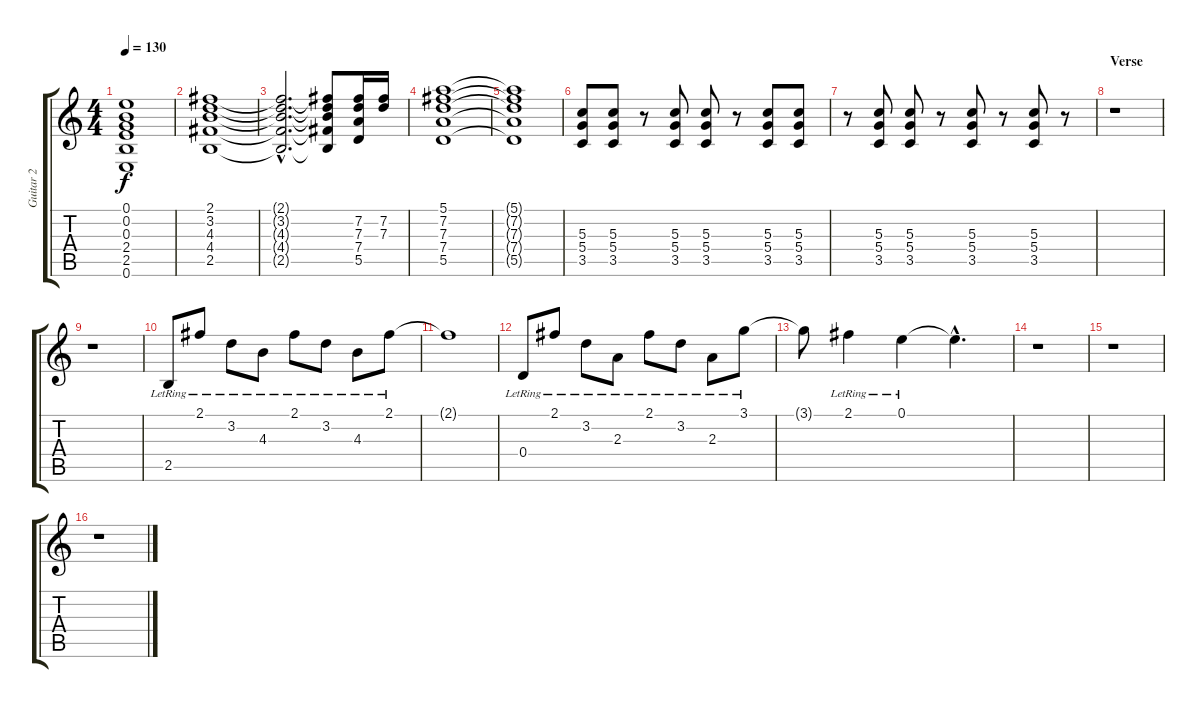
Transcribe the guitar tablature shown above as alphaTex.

\track ("Guitar 2" "Guitar 2") {instrument acousticguitarsteel}
\staff {score tabs}
\tuning (E4 B3 G3 D3 A2 E2) {hide}
\ts (4 4)
\tempo 130
\clef g2
\ks c
(0.1{t} 0.2{t} 0.3{t} 2.4{t} 2.5{t} 0.6{t}).1{dy f} |
(2.1 3.2 4.3 4.4 2.5).1 |
(2.1{hac t} 3.2{hac t} 4.3{hac t} 4.4{hac t} 2.5{hac t}).2{d} (2.1{t} 3.2{t} 4.3{t} 4.4{t} 2.5{t}).8 (7.2 7.3 7.4 5.5).16 (7.2 7.3).16 |
(5.1 7.2 7.3 7.4 5.5).1 |
(5.1{t} 7.2{t} 7.3{t} 7.4{t} 5.5{t}).1 |
(5.3 5.4 3.5).8 (5.3 5.4 3.5).8 r.8 (5.3 5.4 3.5).8 (5.3 5.4 3.5).8 r.8 (5.3 5.4 3.5).8 (5.3 5.4 3.5).8 |
r.8 (5.3 5.4 3.5).8 (5.3 5.4 3.5).8 r.8 (5.3 5.4 3.5).8 r.8 (5.3 5.4 3.5).8 r.8 |
\section ("" "Verse")
r.1 |
r.1 |
2.5{lr}.8{volume 11 instrument acousticguitarsteel} 2.1{lr}.8 3.2{lr}.8 4.3{lr}.8 2.1{lr}.8 3.2{lr}.8 4.3{lr}.8 2.1{lr}.8 |
2.1{t}.1 |
0.4{lr}.8 2.1{lr}.8 3.2{lr}.8 2.3{lr}.8 2.1{lr}.8 3.2{lr}.8 2.3{lr}.8 3.1{lr}.8 |
3.1{t}.8 2.1{lr}.4 0.1{lr}.4 0.1{hac t}.4{d} |
r.1 |
r.1 |
r.1
